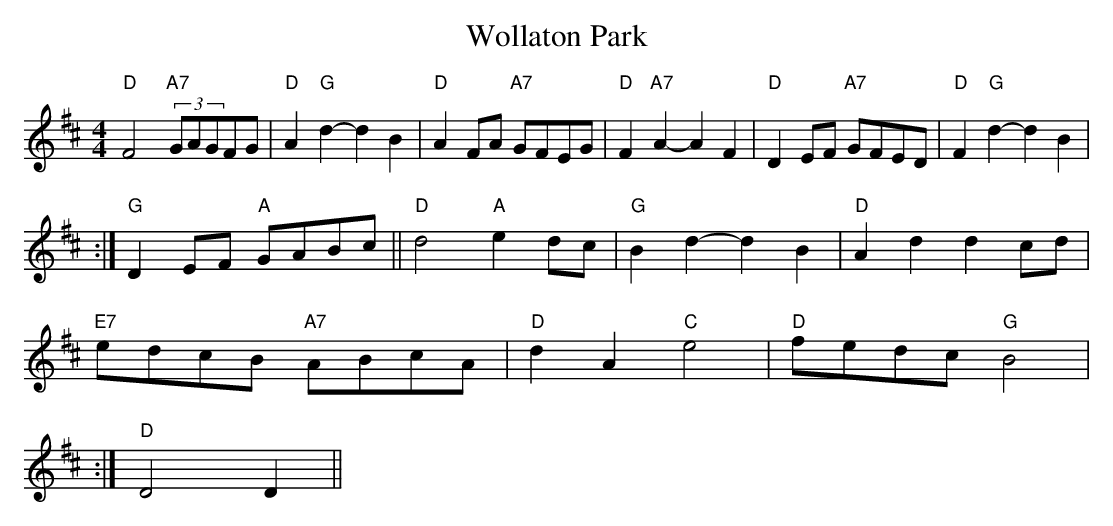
X:1
T:Wollaton Park
M:4/4
K:D
M:4/4
L:1/4
"D"F2 (3"A7"G/2A/2G/2F/2G/2|"D"A"G"d -dB|"D"AF/2A/2 "A7"G/2F/2E/2G/2|\
"D"F"A7"A -AF|"D"DE/2F/2 "A7"G/2F/2E/2D/2|"D"F"G"d -dB|
:|"G"DE/2F/2 "A"G/2A/2B/2c/2||"D"d2 "A"ed/2c/2|"G"Bd -dB|"D"Ad dc/2d/2|
"E7"e/2d/2c/2B/2 "A7"A/2B/2c/2A/2|"D"dA "C"e2|"D"f/2e/2d/2c/2 "G"B2|
:|"D"D2 D||
